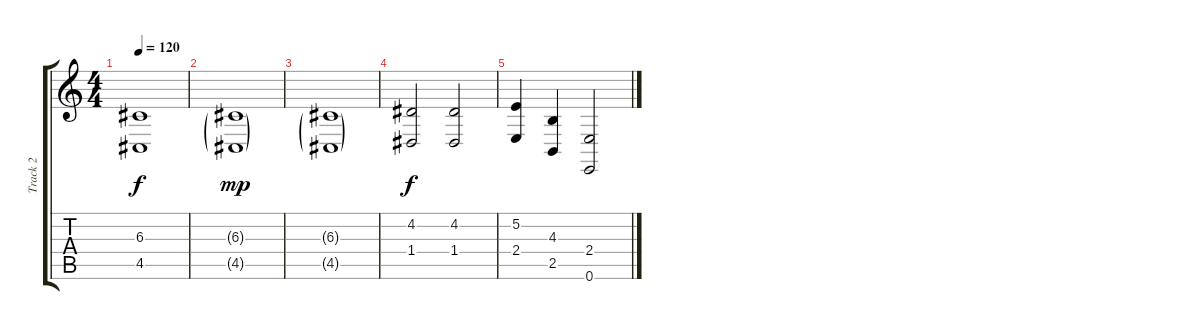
\track ("Track 2" "Track 2") {instrument electricgrandpiano}
\staff {score tabs}
\tuning (E4 B3 G3 D3 A2 E2) {hide}
\ts (4 4)
\tempo 120
\clef g2
\ks c
(6.3 4.5).1{dy f} |
(6.3{g} 4.5{g}).1{dy mp} |
(6.3{g} 4.5{g}).1 |
(4.2 1.4).2{dy f} (4.2 1.4).2 |
(5.2 2.4).4 (4.3 2.5).4 (2.4 0.6).2
